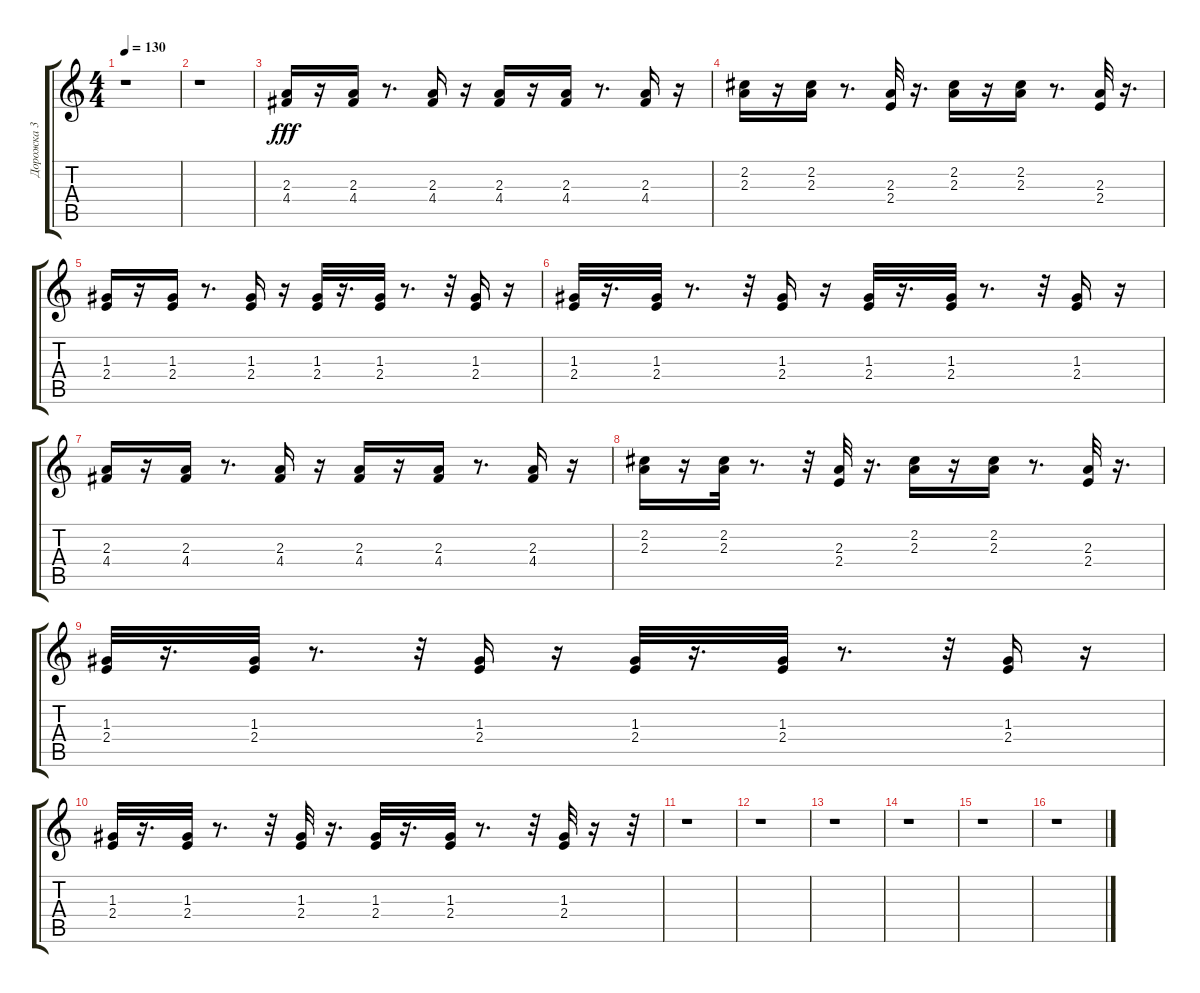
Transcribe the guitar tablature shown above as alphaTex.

\track ("Дорожка 3" "Дорожка 3") {instrument electricguitarclean}
\staff {score tabs}
\tuning (E4 B3 G3 D3 A2 E2) {hide}
\ts (4 4)
\tempo 130
\clef g2
\ks c
r.1{dy fff} |
r.1 |
(2.3 4.4).16 r.16 (2.3 4.4).16 r.8{d} (2.3 4.4).16 r.16 (2.3 4.4).16 r.16 (2.3 4.4).16 r.8{d} (2.3 4.4).16 r.16 |
(2.2 2.3).16 r.16 (2.2 2.3).16 r.8{d} (2.3 2.4).32 r.16{d} (2.2 2.3).16 r.16 (2.2 2.3).16 r.8{d} (2.3 2.4).32 r.16{d} |
(1.3 2.4).16 r.16 (1.3 2.4).16 r.8{d} (1.3 2.4).16 r.16 (1.3 2.4).32 r.16{d} (1.3 2.4).32 r.8{d} r.32 (1.3 2.4).16 r.16 |
(1.3 2.4).32 r.16{d} (1.3 2.4).32 r.8{d} r.32 (1.3 2.4).16 r.16 (1.3 2.4).32 r.16{d} (1.3 2.4).32 r.8{d} r.32 (1.3 2.4).16 r.16 |
(2.3 4.4).16 r.16 (2.3 4.4).16 r.8{d} (2.3 4.4).16 r.16 (2.3 4.4).16 r.16 (2.3 4.4).16 r.8{d} (2.3 4.4).16 r.16 |
(2.2 2.3).16 r.16 (2.2 2.3).32 r.8{d} r.32 (2.3 2.4).32 r.16{d} (2.2 2.3).16 r.16 (2.2 2.3).16 r.8{d} (2.3 2.4).32 r.16{d} |
(1.3 2.4).32 r.16{d} (1.3 2.4).32 r.8{d} r.32 (1.3 2.4).16 r.16 (1.3 2.4).32 r.16{d} (1.3 2.4).32 r.8{d} r.32 (1.3 2.4).16 r.16 |
(1.3 2.4).32 r.16{d} (1.3 2.4).32 r.8{d} r.32 (1.3 2.4).32 r.16{d} (1.3 2.4).32 r.16{d} (1.3 2.4).32 r.8{d} r.32 (1.3 2.4).32 r.16 r.32 |
r.1 |
r.1 |
r.1 |
r.1 |
r.1 |
r.1
